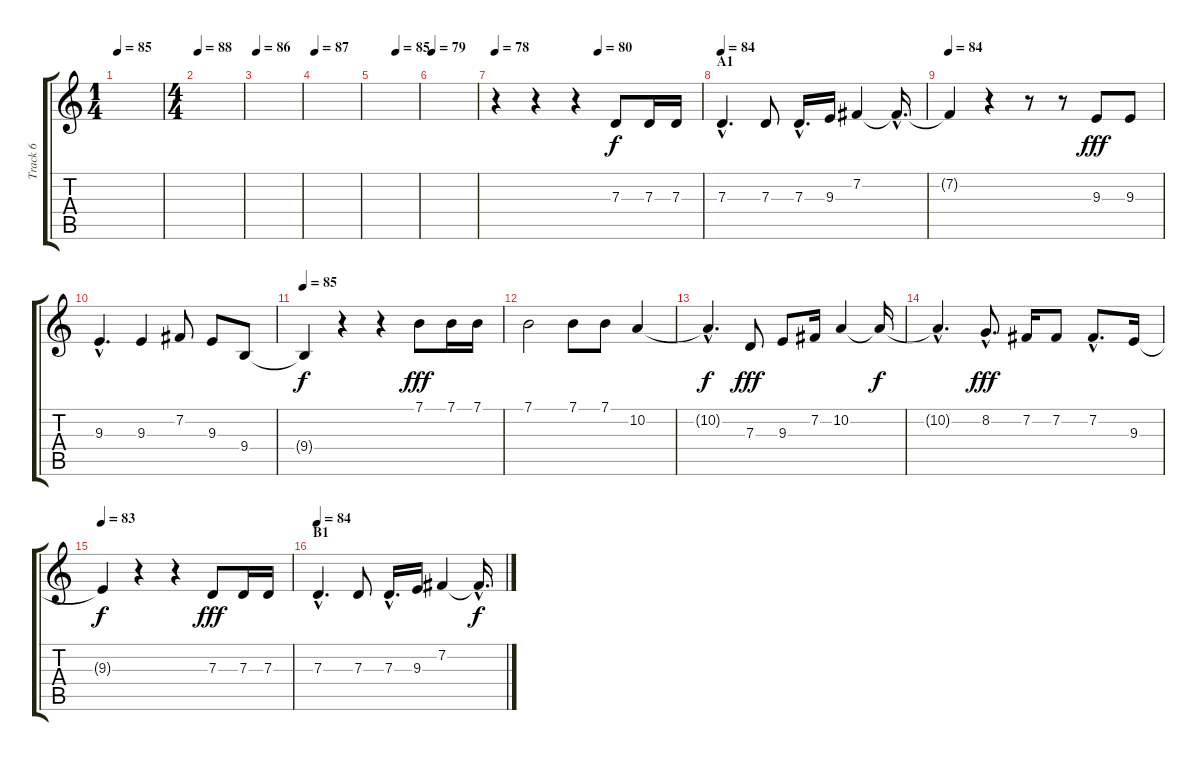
\track ("Track 6" "Track 6") {instrument stringensemble1}
\staff {score tabs}
\tuning (E4 B3 G3 D3 A2 E2) {hide}
\ts (1 4)
\tempo 85
\tempo 180
\tempo 85
\clef g2
\ks c
|
\ts (4 4)
\tempo 88
|
\tempo 86
|
\tempo 87
|
\tempo (85 0.5)
|
\tempo 79
|
\tempo 78
\tempo (80 0.5)
r.4 r.4 r.4 7.3.8 7.3.16 7.3.16 |
\section ("" "A1")
\tempo 84
7.3{hac}.4{d} 7.3.8 7.3{hac}.16{d} 9.3.16 7.2.4 7.2{hac t}.16{d dy f} |
\tempo 84
7.2{t}.4 r.4 r.8 r.8 9.3.8{dy fff} 9.3.8 |
9.3{hac}.4{d} 9.3.4 7.2.8 9.3.8 9.4.8 |
\tempo 85
9.4{t}.4{dy f} r.4 r.4 7.1.8{dy fff} 7.1.16 7.1.16 |
7.1.2 7.1.8 7.1.8 10.2.4 |
10.2{hac t}.4{d dy f} 7.3.8{dy fff} 9.3.8 7.2.16 10.2.4 10.2{t}.16{dy f} |
10.2{hac t}.4{d} 8.2{hac}.8{d dy fff} 7.2.16 7.2.8 7.2{hac}.8{d} 9.3.16 |
\tempo 83
9.3{t}.4{dy f} r.4 r.4 7.3.8{dy fff} 7.3.16 7.3.16 |
\section ("" "B1")
\tempo 84
7.3{hac}.4{d} 7.3.8 7.3{hac}.16{d} 9.3.16 7.2.4 7.2{hac t}.16{d dy f}
